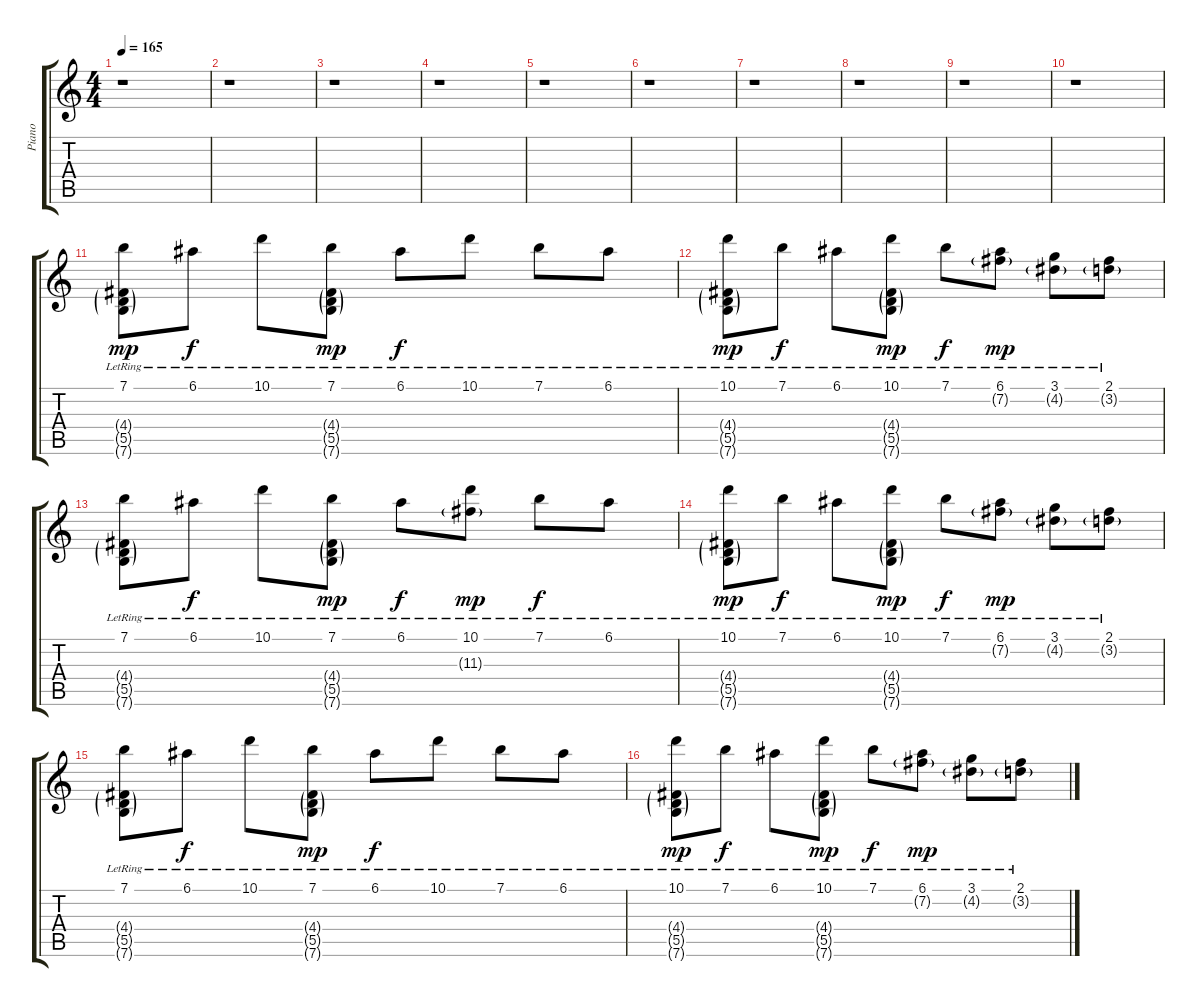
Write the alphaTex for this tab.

\track ("Piano" "Piano") {instrument brightacousticpiano}
\staff {score tabs}
\tuning (E5 B4 G4 D4 A3 E3) {hide}
\ts (4 4)
\tempo 165
\clef g2
\ks c
r.1{dy mp} |
r.1 |
r.1 |
r.1 |
r.1 |
r.1 |
r.1 |
r.1 |
r.1 |
r.1 |
(7.1{lr} 4.4{g lr} 5.5{g lr} 7.6{g lr}).8 6.1{lr}.8{dy f} 10.1{lr}.8 (7.1{lr} 4.4{g lr} 5.5{g lr} 7.6{g lr}).8{dy mp} 6.1{lr}.8{dy f} 10.1{lr}.8 7.1{lr}.8 6.1{lr}.8 |
(10.1{lr} 4.4{g lr} 5.5{g lr} 7.6{g lr}).8{dy mp} 7.1{lr}.8{dy f} 6.1{lr}.8 (10.1{lr} 4.4{g lr} 5.5{g lr} 7.6{g lr}).8{dy mp} 7.1{lr}.8{dy f} (6.1{lr} 7.2{g lr}).8{dy mp} (3.1{lr} 4.2{g lr}).8 (2.1{lr} 3.2{g lr}).8 |
(7.1{lr} 4.4{g lr} 5.5{g lr} 7.6{g lr}).8 6.1{lr}.8{dy f} 10.1{lr}.8 (7.1{lr} 4.4{g lr} 5.5{g lr} 7.6{g lr}).8{dy mp} 6.1{lr}.8{dy f} (10.1{lr} 11.3{g lr}).8{dy mp} 7.1{lr}.8{dy f} 6.1{lr}.8 |
(10.1{lr} 4.4{g lr} 5.5{g lr} 7.6{g lr}).8{dy mp} 7.1{lr}.8{dy f} 6.1{lr}.8 (10.1{lr} 4.4{g lr} 5.5{g lr} 7.6{g lr}).8{dy mp} 7.1{lr}.8{dy f} (6.1{lr} 7.2{g lr}).8{dy mp} (3.1{lr} 4.2{g lr}).8 (2.1{lr} 3.2{g lr}).8 |
(7.1{lr} 4.4{g lr} 5.5{g lr} 7.6{g lr}).8 6.1{lr}.8{dy f} 10.1{lr}.8 (7.1{lr} 4.4{g lr} 5.5{g lr} 7.6{g lr}).8{dy mp} 6.1{lr}.8{dy f} 10.1{lr}.8 7.1{lr}.8 6.1{lr}.8 |
(10.1{lr} 4.4{g lr} 5.5{g lr} 7.6{g lr}).8{dy mp} 7.1{lr}.8{dy f} 6.1{lr}.8 (10.1{lr} 4.4{g lr} 5.5{g lr} 7.6{g lr}).8{dy mp} 7.1{lr}.8{dy f} (6.1{lr} 7.2{g lr}).8{dy mp} (3.1{lr} 4.2{g lr}).8 (2.1{lr} 3.2{g lr}).8
